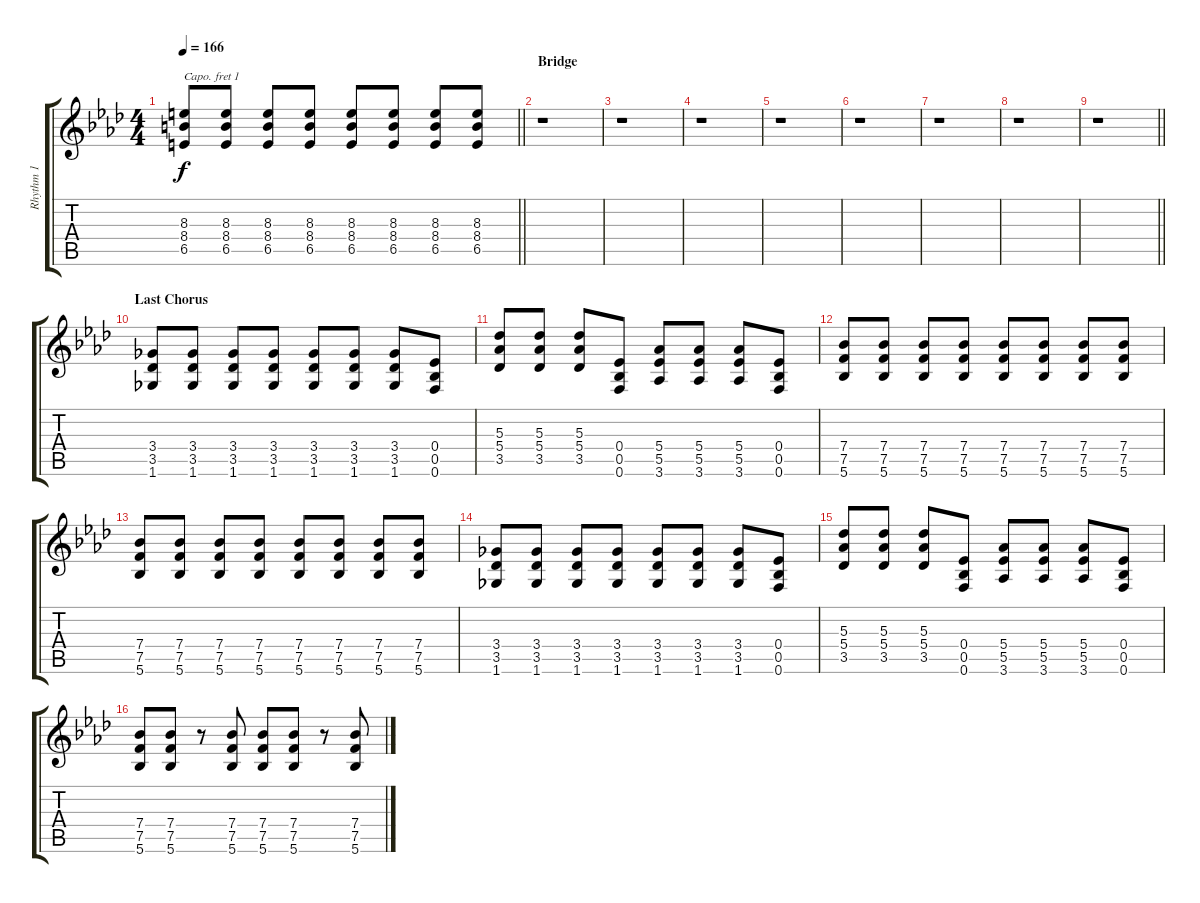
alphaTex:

\track ("Rhythm 1" "Rhythm 1") {instrument overdrivenguitar}
\staff {score tabs}
\capo 1
\tuning (E4 B3 G3 D3 A2 E2) {hide}
\ts (4 4)
\tempo 166
\clef g2
\barLineRight lightlight
\ks ab
(8.3 8.4 6.5).8{dy f} (8.3 8.4 6.5).8 (8.3 8.4 6.5).8 (8.3 8.4 6.5).8 (8.3 8.4 6.5).8 (8.3 8.4 6.5).8 (8.3 8.4 6.5).8 (8.3 8.4 6.5).8 |
\section ("" "Bridge")
r.1 |
r.1 |
r.1 |
r.1 |
r.1 |
r.1 |
r.1 |
\barLineRight lightlight
r.1 |
\section ("" "Last Chorus")
(3.4 3.5 1.6).8 (3.4 3.5 1.6).8 (3.4 3.5 1.6).8 (3.4 3.5 1.6).8 (3.4 3.5 1.6).8 (3.4 3.5 1.6).8 (3.4 3.5 1.6).8 (0.4 0.5 0.6).8 |
(5.3 5.4 3.5).8 (5.3 5.4 3.5).8 (5.3 5.4 3.5).8 (0.4 0.5 0.6).8 (5.4 5.5 3.6).8 (5.4 5.5 3.6).8 (5.4 5.5 3.6).8 (0.4 0.5 0.6).8 |
(7.4 7.5 5.6).8 (7.4 7.5 5.6).8 (7.4 7.5 5.6).8 (7.4 7.5 5.6).8 (7.4 7.5 5.6).8 (7.4 7.5 5.6).8 (7.4 7.5 5.6).8 (7.4 7.5 5.6).8 |
(7.4 7.5 5.6).8 (7.4 7.5 5.6).8 (7.4 7.5 5.6).8 (7.4 7.5 5.6).8 (7.4 7.5 5.6).8 (7.4 7.5 5.6).8 (7.4 7.5 5.6).8 (7.4 7.5 5.6).8 |
(3.4 3.5 1.6).8 (3.4 3.5 1.6).8 (3.4 3.5 1.6).8 (3.4 3.5 1.6).8 (3.4 3.5 1.6).8 (3.4 3.5 1.6).8 (3.4 3.5 1.6).8 (0.4 0.5 0.6).8 |
(5.3 5.4 3.5).8 (5.3 5.4 3.5).8 (5.3 5.4 3.5).8 (0.4 0.5 0.6).8 (5.4 5.5 3.6).8 (5.4 5.5 3.6).8 (5.4 5.5 3.6).8 (0.4 0.5 0.6).8 |
(7.4 7.5 5.6).8 (7.4 7.5 5.6).8 r.8 (7.4 7.5 5.6).8 (7.4 7.5 5.6).8 (7.4 7.5 5.6).8 r.8 (7.4 7.5 5.6).8
